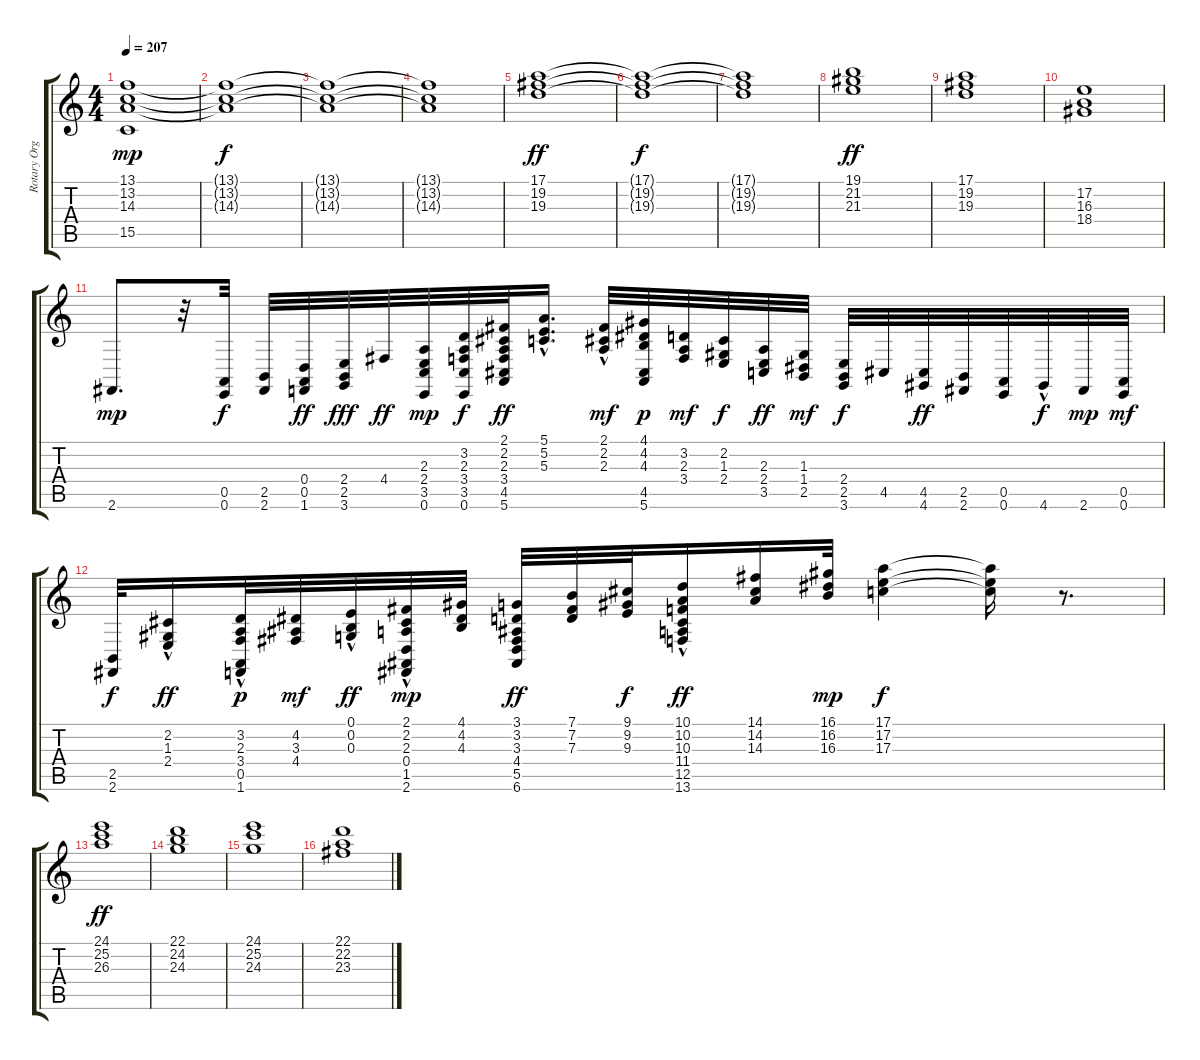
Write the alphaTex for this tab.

\track ("Rotary Organ" "Rotary Org") {instrument rockorgan}
\staff {score tabs}
\tuning (E4 B3 G3 D3 A2 E2) {hide}
\ts (4 4)
\tempo 207
\clef g2
\ks c
(13.1 13.2 14.3 15.5).1{dy mp} |
(13.1{t} 13.2{t} 14.3{t}).1{dy f} |
(13.1{t} 13.2{t} 14.3{t}).1 |
(13.1{t} 13.2{t} 14.3{t}).1 |
(17.1 19.2 19.3).1{dy ff} |
(17.1{t} 19.2{t} 19.3{t}).1{dy f} |
(17.1{t} 19.2{t} 19.3{t}).1 |
(19.1 21.2 21.3).1{dy ff} |
(17.1 19.2 19.3).1 |
(17.2 16.3 18.4).1 |
2.6.8{d dy mp} r.32 (0.5 0.6).32{dy f} (2.5 2.6).32 (0.4 0.5 1.6).32{dy ff} (2.4 2.5 3.6).32{dy fff} 4.4.32{dy ff} (2.3 2.4 3.5 0.6).32{dy mp} (3.2 2.3 3.4 3.5 0.6).32{dy f} (2.1 2.2 2.3 3.4 4.5 5.6).32{dy ff} (5.1 5.2{hac} 5.3).16{d} (2.1{hac} 2.2 2.3).32{dy mf} (4.1 4.2 4.3 4.5 5.6).32{dy p} (3.2 2.3 3.4).32{dy mf} (2.2 1.3 2.4).32{dy f} (2.3 2.4 3.5).32{dy ff} (1.3 1.4 2.5).32{dy mf} (2.4 2.5 3.6).32{dy f} 4.5.32 (4.5 4.6).32{dy ff} (2.5 2.6).32 (0.5 0.6).32 4.6{hac}.32{dy f} 2.6.32{dy mp} (0.5 0.6).32{dy mf} |
(2.5 2.6).32{dy f} (2.2{hac} 1.3{hac} 2.4{hac}).16{dy ff} (3.2{hac} 2.3{hac} 3.4{hac} 0.5 1.6).32{dy p} (4.2 3.3 4.4).32{dy mf} (0.1{hac} 0.2 0.3{hac}).32{dy ff} (2.1{hac} 2.2{hac} 2.3{hac} 0.4 1.5 2.6).32{dy mp} (4.1 4.2 4.3).32 (3.1 3.2 3.3 4.4 5.5 6.6).32{dy ff} (7.1 7.2 7.3).32 (9.1 9.2 9.3).32{dy f} (10.1 10.2 10.3 11.4{hac} 12.5 13.6{hac}).16{dy ff} (14.1 14.2 14.3).16 (16.1 16.2 16.3).32{dy mp} (17.1 17.2 17.3).4{dy f} (17.1{t} 17.2{t} 17.3{t}).16 r.8{d} |
(24.1 25.2 26.3).1{dy ff} |
(22.1 24.2 24.3).1 |
(24.1 25.2 24.3).1 |
(22.1 22.2 23.3).1
